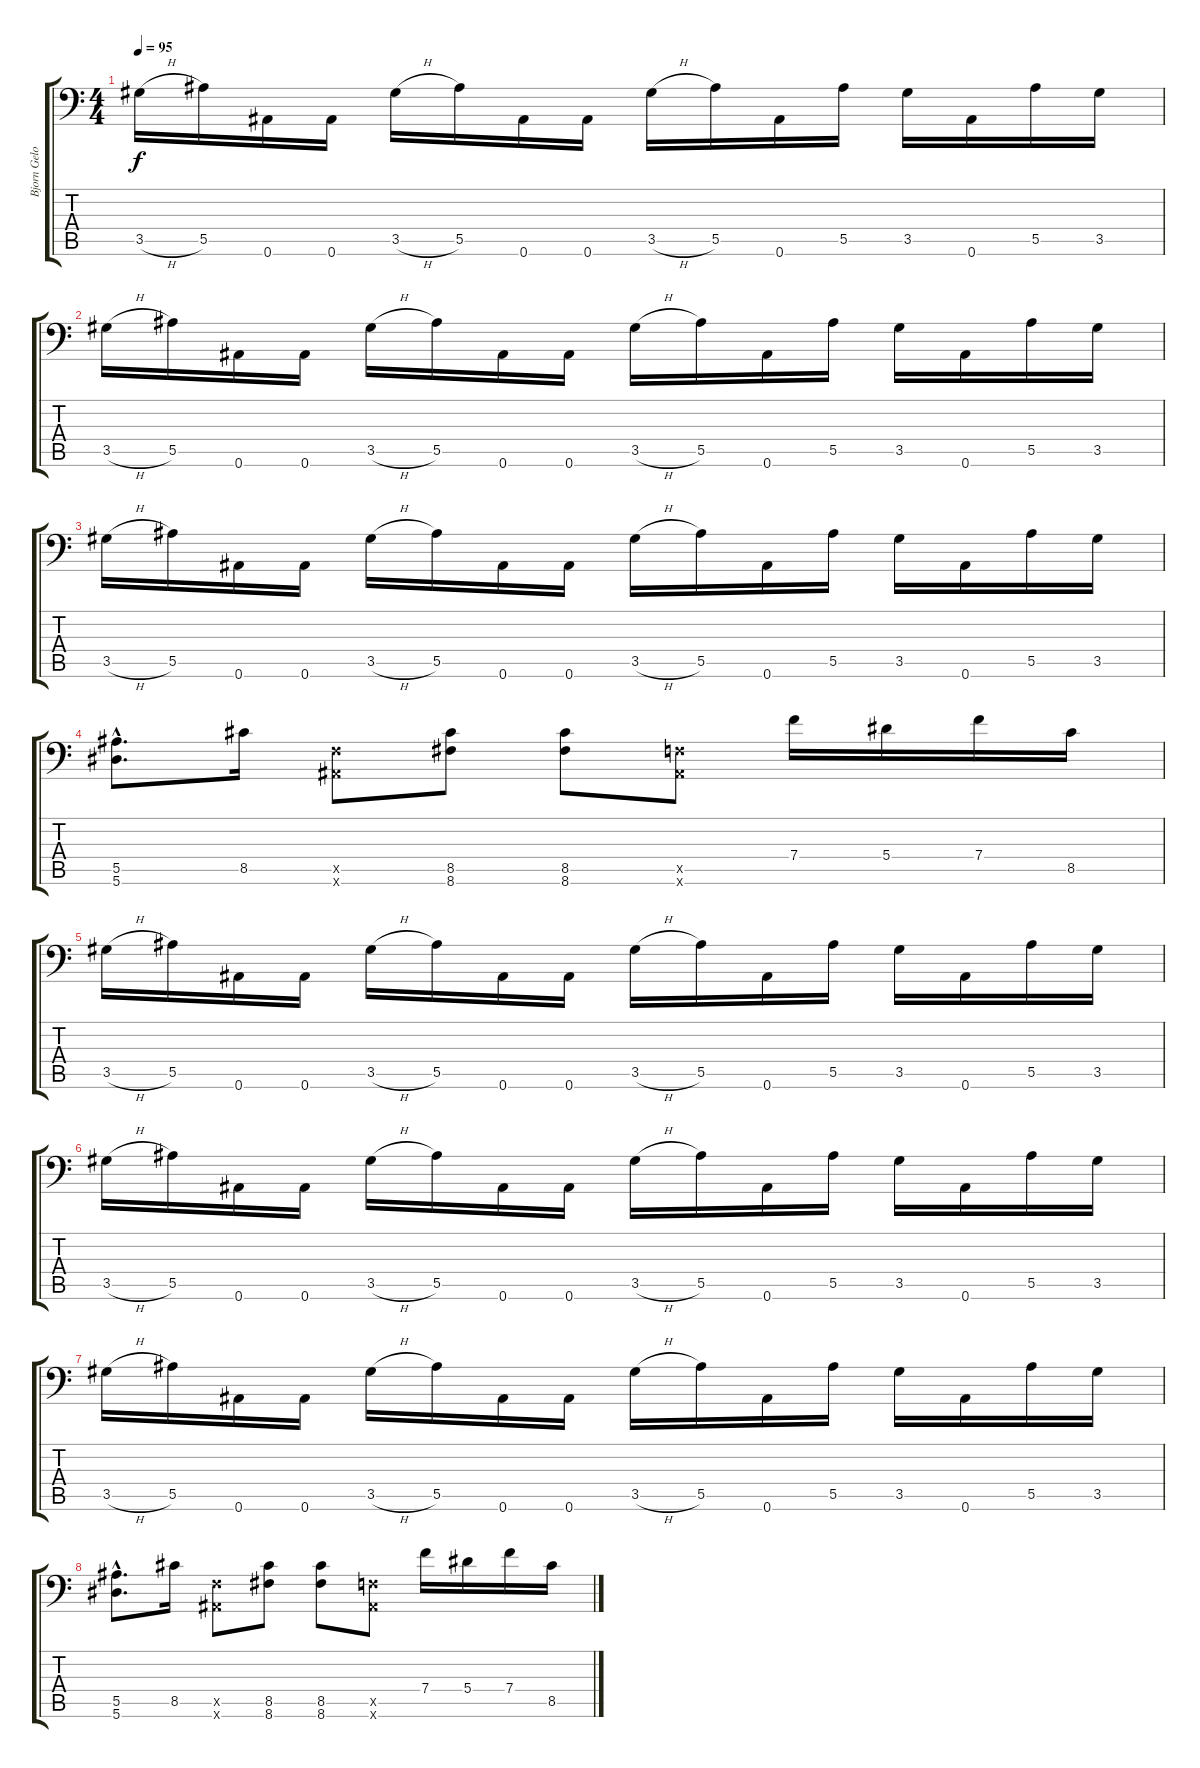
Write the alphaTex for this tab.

\track ("Bjorn Gelotte" "Bjorn Gelo") {instrument overdrivenguitar}
\staff {score tabs}
\tuning (C4 G3 Eb3 Bb2 F2 Bb1) {hide}
\ts (4 4)
\tempo 95
\clef f4
\ks c
3.5{h}.16{dy f} 5.5.16 0.6.16 0.6.16 3.5{h}.16 5.5.16 0.6.16 0.6.16 3.5{h}.16 5.5.16 0.6.16 5.5.16 3.5.16 0.6.16 5.5.16 3.5.16 |
3.5{h}.16 5.5.16 0.6.16 0.6.16 3.5{h}.16 5.5.16 0.6.16 0.6.16 3.5{h}.16 5.5.16 0.6.16 5.5.16 3.5.16 0.6.16 5.5.16 3.5.16 |
3.5{h}.16 5.5.16 0.6.16 0.6.16 3.5{h}.16 5.5.16 0.6.16 0.6.16 3.5{h}.16 5.5.16 0.6.16 5.5.16 3.5.16 0.6.16 5.5.16 3.5.16 |
(5.5{hac} 5.6{hac}).8{d} 8.5.16 (0.5{x} 0.6{x}).8 (8.5 8.6).8 (8.5 8.6).8 (0.5{x} 0.6{x}).8 7.4.16 5.4.16 7.4.16 8.5.16 |
3.5{h}.16 5.5.16 0.6.16 0.6.16 3.5{h}.16 5.5.16 0.6.16 0.6.16 3.5{h}.16 5.5.16 0.6.16 5.5.16 3.5.16 0.6.16 5.5.16 3.5.16 |
3.5{h}.16 5.5.16 0.6.16 0.6.16 3.5{h}.16 5.5.16 0.6.16 0.6.16 3.5{h}.16 5.5.16 0.6.16 5.5.16 3.5.16 0.6.16 5.5.16 3.5.16 |
3.5{h}.16 5.5.16 0.6.16 0.6.16 3.5{h}.16 5.5.16 0.6.16 0.6.16 3.5{h}.16 5.5.16 0.6.16 5.5.16 3.5.16 0.6.16 5.5.16 3.5.16 |
(5.5{hac} 5.6{hac}).8{d} 8.5.16 (0.5{x} 0.6{x}).8 (8.5 8.6).8 (8.5 8.6).8 (0.5{x} 0.6{x}).8 7.4.16 5.4.16 7.4.16 8.5.16
